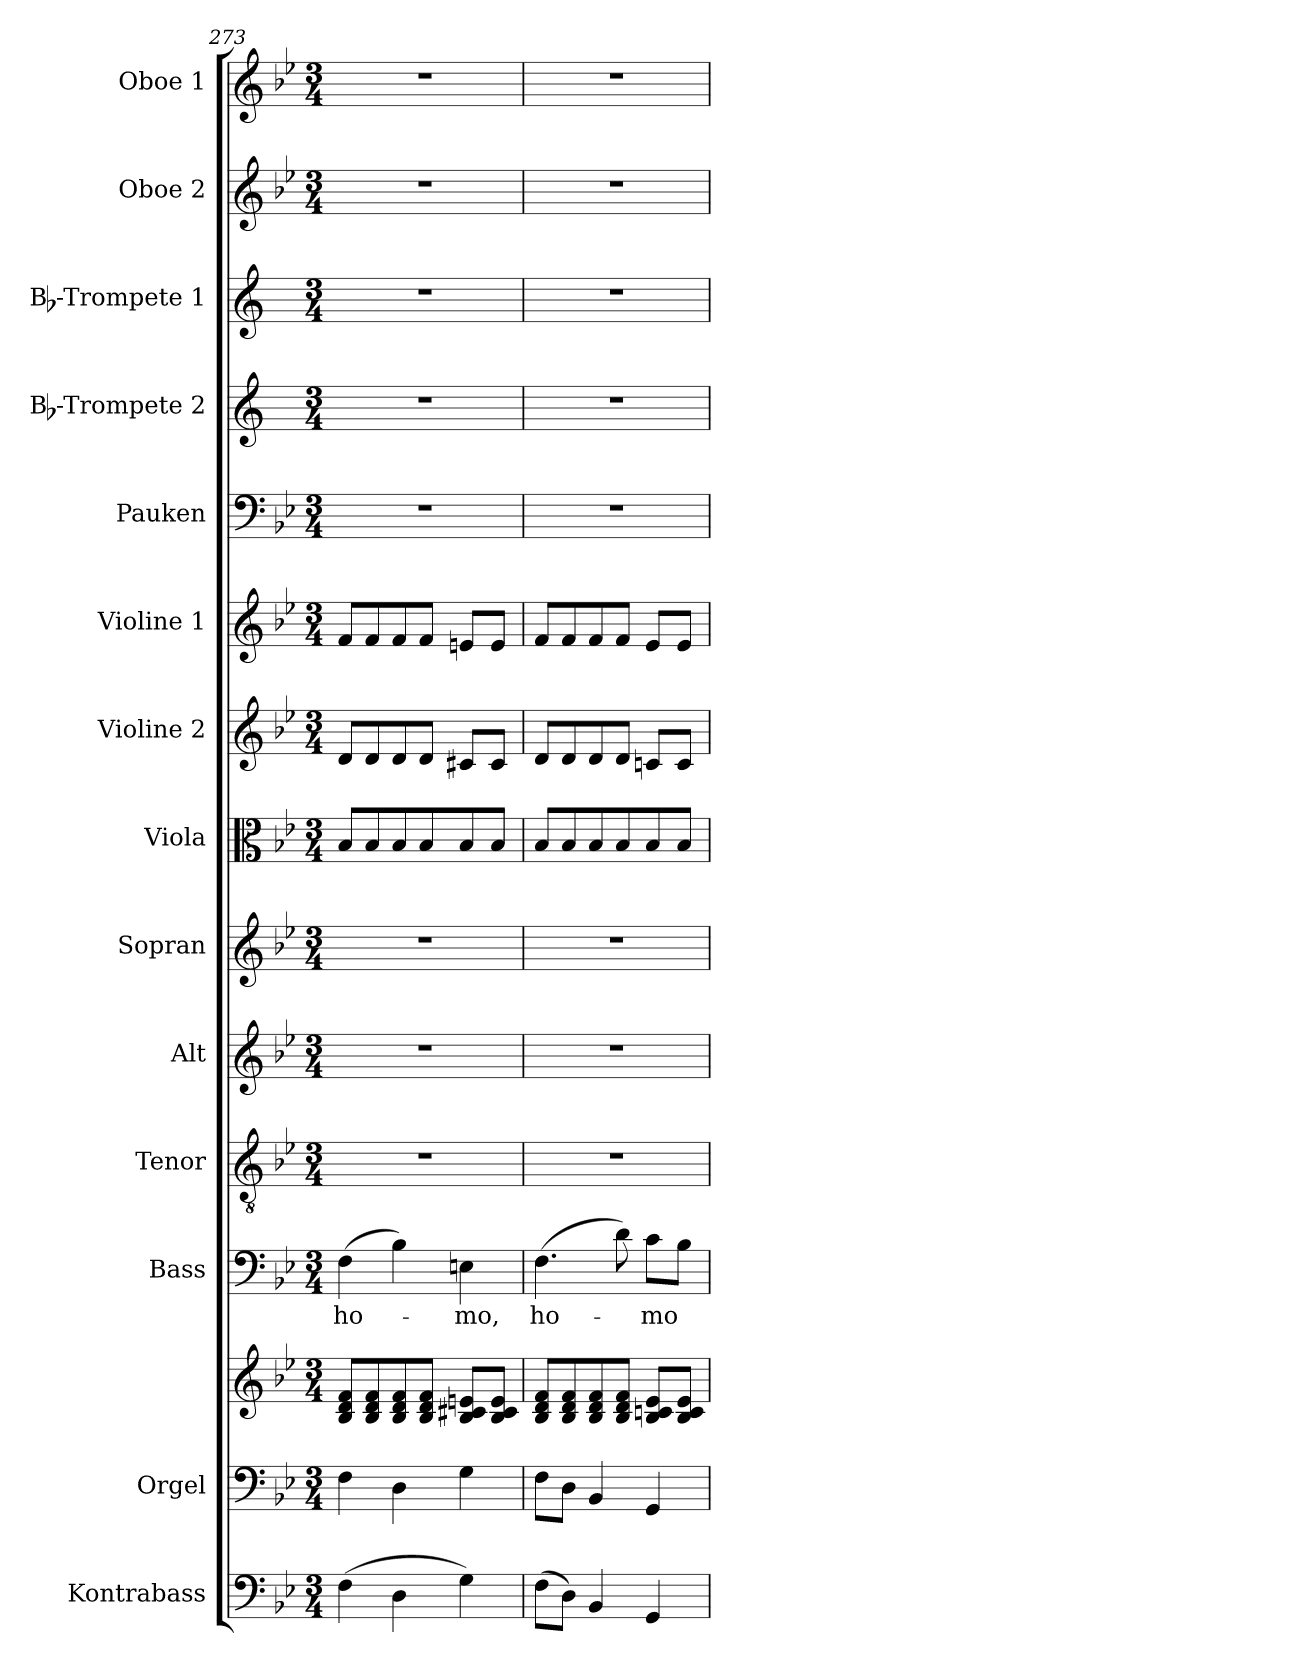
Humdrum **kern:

**kern	**kern	**kern	**kern	**text	**kern	**kern	**kern	**kern	**kern	**kern	**kern	**kern	**kern	**kern	**kern
*part14	*part13	*part13	*part12	*part12	*part11	*part10	*part9	*part8	*part7	*part6	*part5	*part4	*part3	*part2	*part1
*staff15	*staff14	*staff13	*staff12	*staff12	*staff11	*staff10	*staff9	*staff8	*staff7	*staff6	*staff5	*staff4	*staff3	*staff2	*staff1
*I"Kontrabass	*I"Orgel	*	*I"Bass	*	*I"Tenor	*I"Alt	*I"Sopran	*I"Viola	*I"Violine 2	*I"Violine 1	*I"Pauken	*I"Bb-Trompete 2	*I"Bb-Trompete 1	*I"Oboe 2	*I"Oboe 1
*I'Kb.	*I'Org.	*	*I'B.	*	*I'T.	*I'A.	*I'S.	*I'Vla.	*I'Vl. 2	*I'Vl. 1	*I'Pk.	*I'Bb Trp. 2	*I'Bb Trp. 1	*I'Ob. 2	*I'Ob. 1
!!LO:PB:g=z
*clefF4	*clefF4	*clefG2	*clefF4	*	*clefGv2	*clefG2	*clefG2	*clefC3	*clefG2	*clefG2	*clefF4	*clefG2	*clefG2	*clefG2	*clefG2
*ITrd7c12	*	*	*	*	*	*	*	*	*	*	*	*ITrd1c2	*ITrd1c2	*	*
*k[b-e-]	*k[b-e-]	*k[b-e-]	*k[b-e-]	*	*k[b-e-]	*k[b-e-]	*k[b-e-]	*k[b-e-]	*k[b-e-]	*k[b-e-]	*k[b-e-]	*k[b-e-]	*k[b-e-]	*k[b-e-]	*k[b-e-]
*B-:	*B-:	*B-:	*B-:	*	*B-:	*B-:	*B-:	*B-:	*B-:	*B-:	*B-:	*B-:	*B-:	*B-:	*B-:
*M3/4	*M3/4	*M3/4	*M3/4	*	*M3/4	*M3/4	*M3/4	*M3/4	*M3/4	*M3/4	*M3/4	*M3/4	*M3/4	*M3/4	*M3/4
=273	=273	=273	=273	=273	=273	=273	=273	=273	=273	=273	=273	=273	=273	=273	=273
!	!	!	!	!LO:LY:b	!	!	!	!	!	!	!	!	!	!	!
(>4FF\	4F\	8B-/ 8d/ 8f/L	(>4F\	ho-	2.r	2.r	2.r	8B-/L	8d/L	8f/L	2.r	2.r	2.r	2.r	2.r
.	.	8B-/ 8d/ 8f/	.	.	.	.	.	8B-/	8d/	8f/	.	.	.	.	.
4DD\	4D\	8B-/ 8d/ 8f/	4B-\)	.	.	.	.	8B-/	8d/	8f/	.	.	.	.	.
.	.	8B-/ 8d/ 8f/J	.	.	.	.	.	8B-/	8d/J	8f/J	.	.	.	.	.
!	!	!	!	!LO:LY:b	!	!	!	!	!	!	!	!	!	!	!
4GG\)	4G\	8B-/ 8c#X/ 8en/L	4En\	-mo,	.	.	.	8B-/	8c#X/L	8en/L	.	.	.	.	.
.	.	8B-/ 8c#/ 8e/J	.	.	.	.	.	8B-/J	8c#/J	8e/J	.	.	.	.	.
=274	=274	=274	=274	=274	=274	=274	=274	=274	=274	=274	=274	=274	=274	=274	=274
!	!	!	!	!LO:LY:b	!	!	!	!	!	!	!	!	!	!	!
(>8FF\L	8F\L	8B-/ 8d/ 8f/L	(>4.F\	ho-	2.r	2.r	2.r	8B-/L	8d/L	8f/L	2.r	2.r	2.r	2.r	2.r
8DD\J)	8D\J	8B-/ 8d/ 8f/	.	.	.	.	.	8B-/	8d/	8f/	.	.	.	.	.
4BBB-/	4BB-/	8B-/ 8d/ 8f/	.	.	.	.	.	8B-/	8d/	8f/	.	.	.	.	.
.	.	8B-/ 8d/ 8f/J	8d\)	.	.	.	.	8B-/	8d/J	8f/J	.	.	.	.	.
!	!	!	!	!LO:LY:b	!	!	!	!	!	!	!	!	!	!	!
4GGG/	4GG/	8B-/ 8cn/ 8e-/L	8c\L	-mo	.	.	.	8B-/	8cn/L	8e-/L	.	.	.	.	.
.	.	8B-/ 8c/ 8e-/J	8B-\J	.	.	.	.	8B-/J	8c/J	8e-/J	.	.	.	.	.
=	=	=	=	=	=	=	=	=	=	=	=	=	=	=	=
*-	*-	*-	*-	*-	*-	*-	*-	*-	*-	*-	*-	*-	*-	*-	*-
